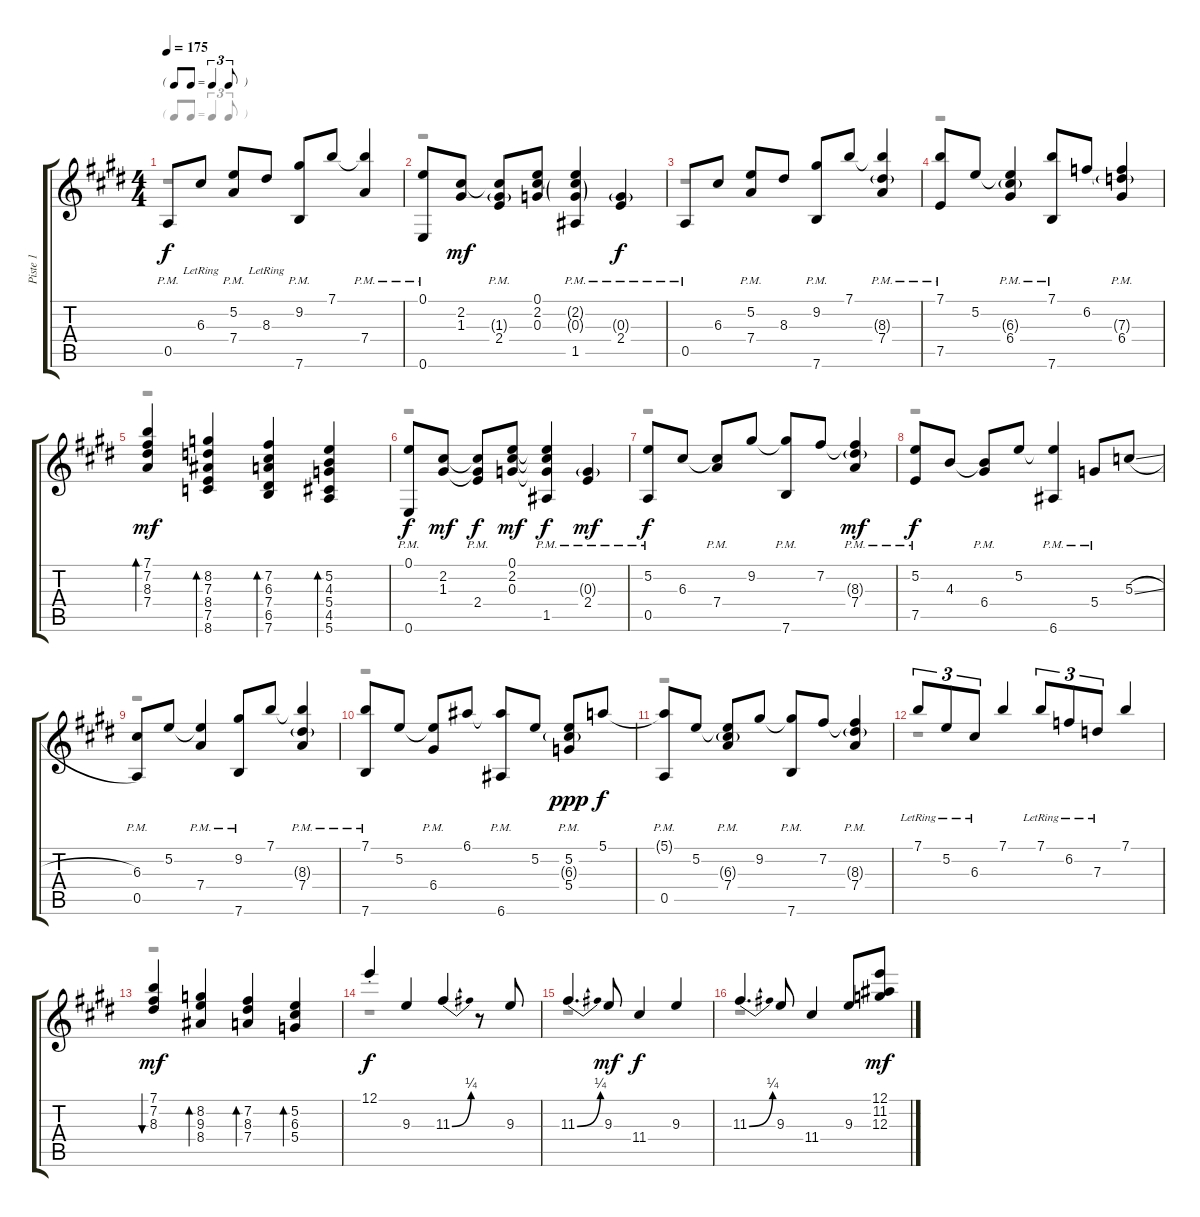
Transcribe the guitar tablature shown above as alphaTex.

\track ("Piste 1" "Piste 1") {instrument electricguitarjazz}
\staff {score tabs}
\tuning (E4 B3 G3 D3 A2 E2) {hide}
\voice
\ts (4 4)
\tf triplet8th
\tempo 175
\clef g2
\ks e
0.5{pm}.8{dy f} 6.3{lr}.8 (5.2 7.4{pm}).8 8.3{lr}.8 (9.2 7.6{pm}).8 7.1.8 (7.1{t} 7.4{pm}).4 |
(0.1 0.6{pm}).8 (2.2 1.3).8{dy mf} (2.2{t} 1.3{g} 2.4{pm}).8 (0.1 2.2 0.3).8 (0.1{t} 2.2{g} 0.3{g} 1.5{pm}).4{beam Up} (0.3{g} 2.4{pm}).4{dy f} |
0.5{pm}.8 6.3.8 (5.2 7.4{pm}).8 8.3.8 (9.2 7.6{pm}).8{beam Up} 7.1.8 (7.1{t} 8.3{g} 7.4{pm}).4 |
(7.1 7.5{pm}).8{beam Up} 5.2.8 (5.2{t} 6.3{g} 6.4{pm}).4 (7.1 7.6{pm}).8{beam Up} 6.2.8 (6.2{t} 7.3{g} 6.4{pm}).4 |
(7.1 7.2 8.3 7.4).4{bd 60 dy mf beam Up} (8.2 7.3 8.4 7.5 8.6).4{bd 60 beam Up} (7.2 6.3 7.4 6.5 7.6).4{bd 60 beam Up} (5.2 4.3 5.4 4.5 5.6).4{bd 60 beam Up} |
(0.1 0.6{pm}).8{dy f} (2.2 1.3).8{dy mf} (2.2{t} 1.3{t} 2.4{pm}).8{dy f} (0.1 2.2 0.3).8{dy mf} (0.1{t} 2.2{t} 0.3{t} 1.5{pm}).4{dy f beam Up} (0.3{g} 2.4{pm}).4{dy mf} |
(5.2 0.5{pm}).8{dy f} 6.3.8 (6.3{t} 7.4{pm}).8 9.2.8 (9.2{t} 7.6{pm}).8 7.2.8 (7.2{t} 8.3{g} 7.4{pm}).4{dy mf} |
(5.2 7.5{pm}).8{dy f} 4.3.8 (4.3{t} 6.4{pm}).8 5.2.8 (5.2{t} 6.6{pm}).4 5.4{pm}.8 5.3{sl}.8 |
(6.3 0.5{pm}).8{beam Up} 5.2.8 (5.2{t} 7.4{pm}).4 (9.2 7.6{pm}).8{beam Up} 7.1.8 (7.1{t} 8.3{g} 7.4{pm}).4 |
(7.1 7.6{pm}).8{beam Up} 5.2.8 (5.2{t} 6.4{pm}).8 6.1.8 (6.1{t} 6.6{pm}).8 5.2.8 (5.2 6.3{g} 5.4{pm}).8{dy ppp} 5.1.8{dy f} |
(5.1{t} 0.5{pm}).8 5.2.8 (5.2{t} 6.3{g} 7.4{pm}).8 9.2.8 (9.2{t} 7.6{pm}).8 7.2.8 (7.2{t} 8.3{g} 7.4{pm}).4 |
7.1{lr}.8{tu (3 2)} 5.2{lr}.8{tu (3 2)} 6.3{lr}.8{tu (3 2)} 7.1.4 7.1{lr}.8{tu (3 2)} 6.2{lr}.8{tu (3 2)} 7.3{lr}.8{tu (3 2)} 7.1.4 |
(7.1 7.2 8.3).4{bu 60 dy mf} (8.2 9.3 8.4).4{bd 60 beam Up} (7.2 8.3 7.4).4{bd 60 beam Up} (5.2 6.3 5.4).4{bd 60 beam Up} |
12.1{st}.4{dy f} 9.3.4 11.3{be (bend 1 0 60 1)}.4 r.8 9.3.8 |
11.3{be (bend 1 0 60 1)}.4{d} 9.3.8{dy mf} 11.4.4{dy f} 9.3.4 |
11.3{be (bend 1 0 60 1)}.4{d} 9.3.8 11.4.4 9.3.8 (12.1 11.2 12.3).8{dy mf}
\voice
\clef g2
\ottava regular
\simile none
\ks e
r.1{dy f} |
r.1 |
r.1 |
r.1 |
r.1 |
r.1 |
r.1 |
r.1 |
r.1 |
r.1 |
r.1 |
r.1 |
r.1 |
r.1 |
r.1 |
r.1
